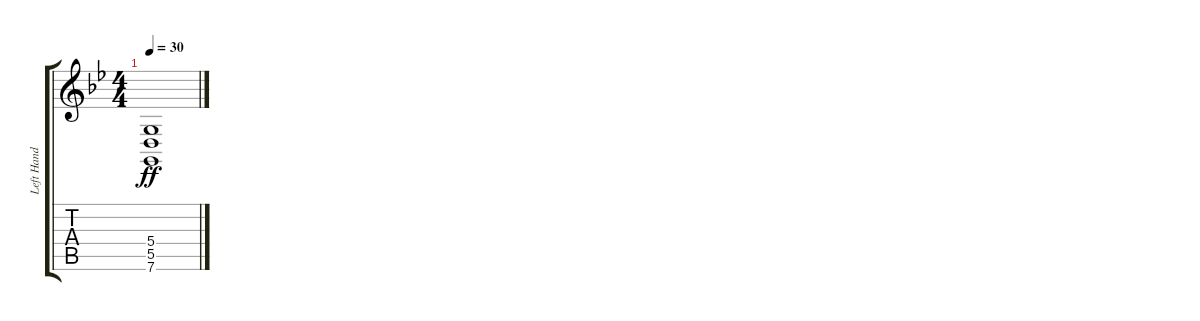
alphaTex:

\track ("Left Hand" "Left Hand") {instrument churchorgan}
\staff {score tabs}
\tuning (E4 B3 G3 D3 A2 C2) {hide}
\ts (4 4)
\tempo 30
\clef g2
\ks gminor
(5.4 5.5 7.6).1{dy ff}
